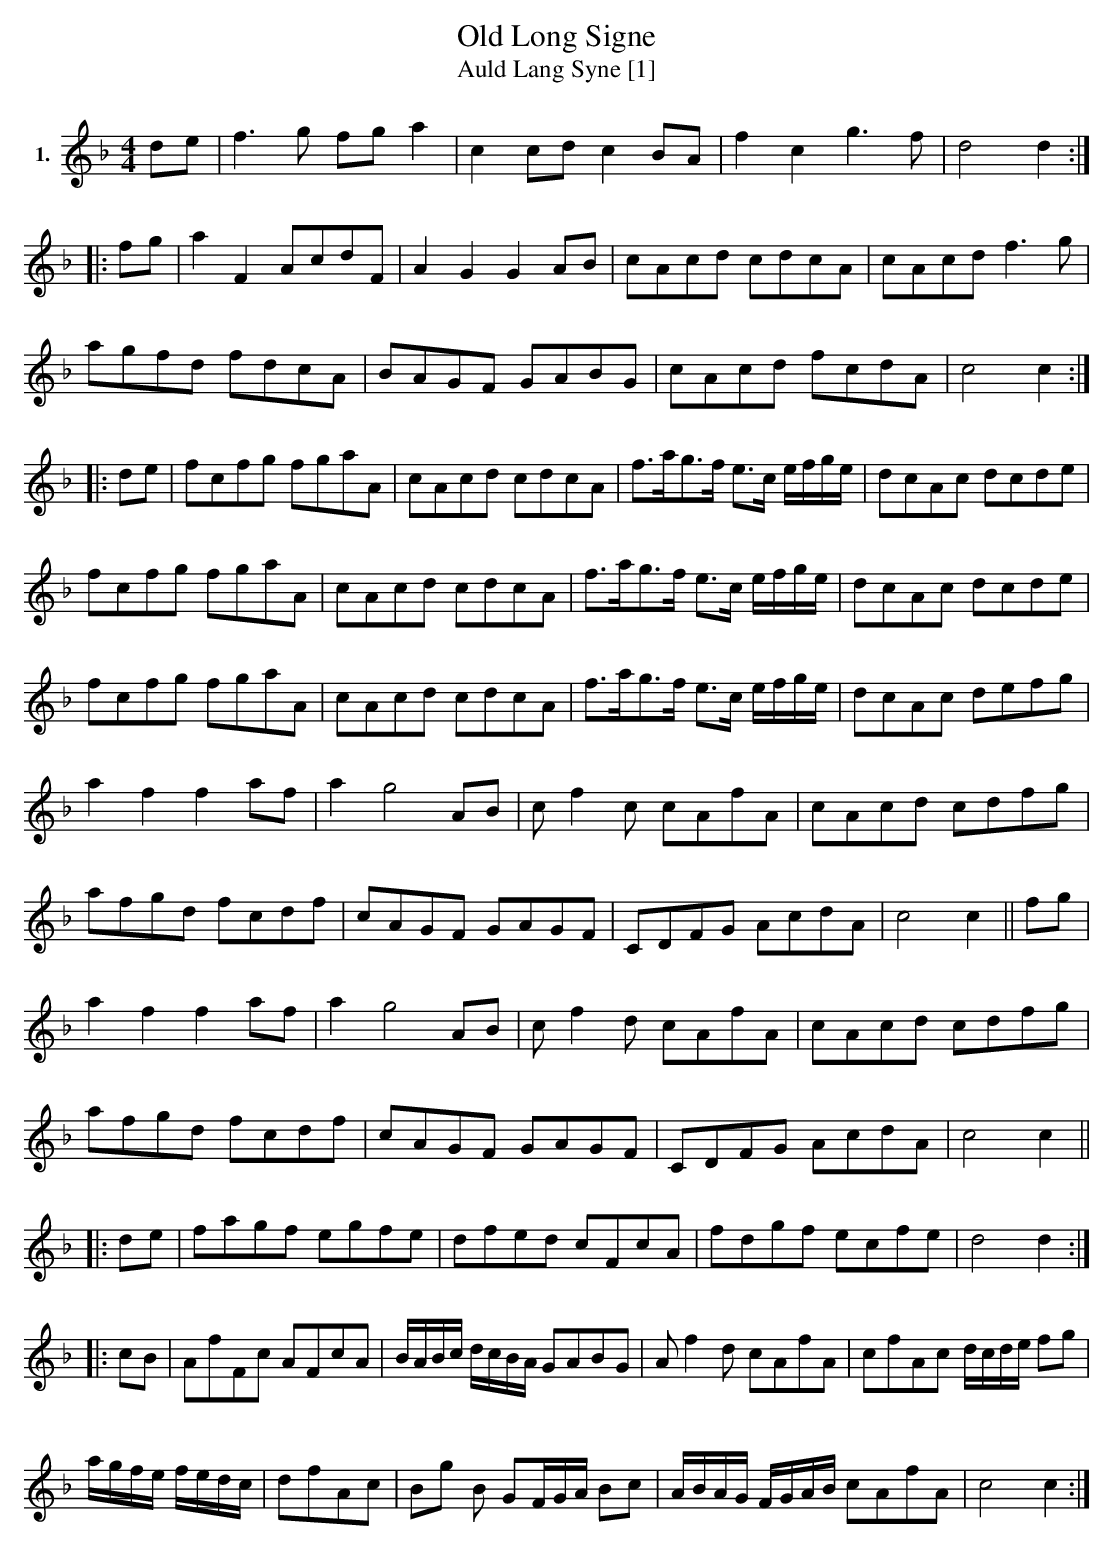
X:1
T:Old Long Signe
T:Auld Lang Syne [1]
M:4/4
L:1/8
K:F
V:1 clef=treble name="1."
[V:1] de|f3g fg a2|c2 cd c2 BA|f2c2g3f|d4 d2:|
|:fg|a2F2 AcdF|A2G2G2 AB|cAcd cdcA|cAcd f3g|
agfd fdcA|BAGF GABG|cAcd fcdA|c4 c2:|
|:de|fcfg fgaA|cAcd cdcA|f>ag>f e>c e/f/g/e/|dcAc dcde|
fcfg fgaA|cAcd cdcA|f>ag>f e>c e/f/g/e/|dcAc dcde|
fcfg fgaA|cAcd cdcA|f>ag>f e>c e/f/g/e/|dcAc defg|
a2f2f2 af|a2 g4 AB|cf2c cAfA|cAcd cdfg|
afgd fcdf|cAGF GAGF|CDFG AcdA|c4 c2||fg|
a2f2f2 af|a2 g4 AB|c f2d cAfA|cAcd cdfg|
afgd fcdf|cAGF GAGF|CDFG AcdA|c4 c2||
|:de|fagf egfe|dfed cFcA|fdgf ecfe|d4 d2:|
|:cB|AfFc AFcA|B/A/B/c/ d/c/B/A/ GABG|Af2d cAfA|cfAc d/c/d/e/ fg|
a/g/f/e/ f/e/d/c/|dfAc|Bg B G?F/G/A/ Bc|A/B/A/G/ F/G/A/B/ cAfA|c4 c2:|]
